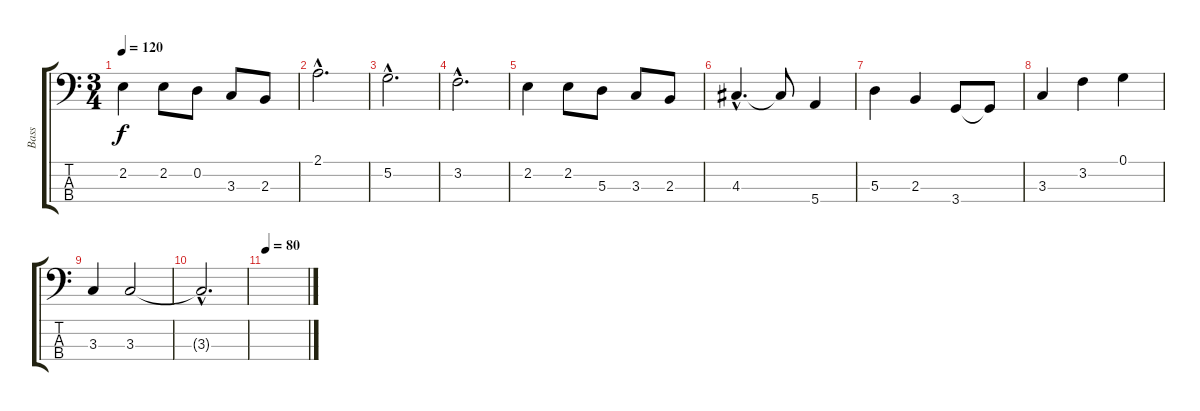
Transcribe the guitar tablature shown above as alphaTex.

\track ("Bass" "Bass") {instrument electricbassfinger}
\staff {score tabs}
\tuning (G2 D2 A1 E1) {hide}
\ts (3 4)
\tempo 120
\clef f4
\ks c
2.2.4{dy f} 2.2.8 0.2.8 3.3.8 2.3.8 |
2.1{hac}.2{d} |
5.2{hac}.2{d} |
3.2{hac}.2{d} |
2.2.4 2.2.8 5.3.8 3.3.8 2.3.8 |
4.3{hac}.4{d} 4.3{t}.8 5.4.4 |
5.3.4 2.3.4 3.4.8 3.4{t}.8 |
3.3.4 3.2.4 0.1.4 |
3.3.4 3.3.2{volume 0} |
3.3{hac t}.2{d} |
\tempo 80
